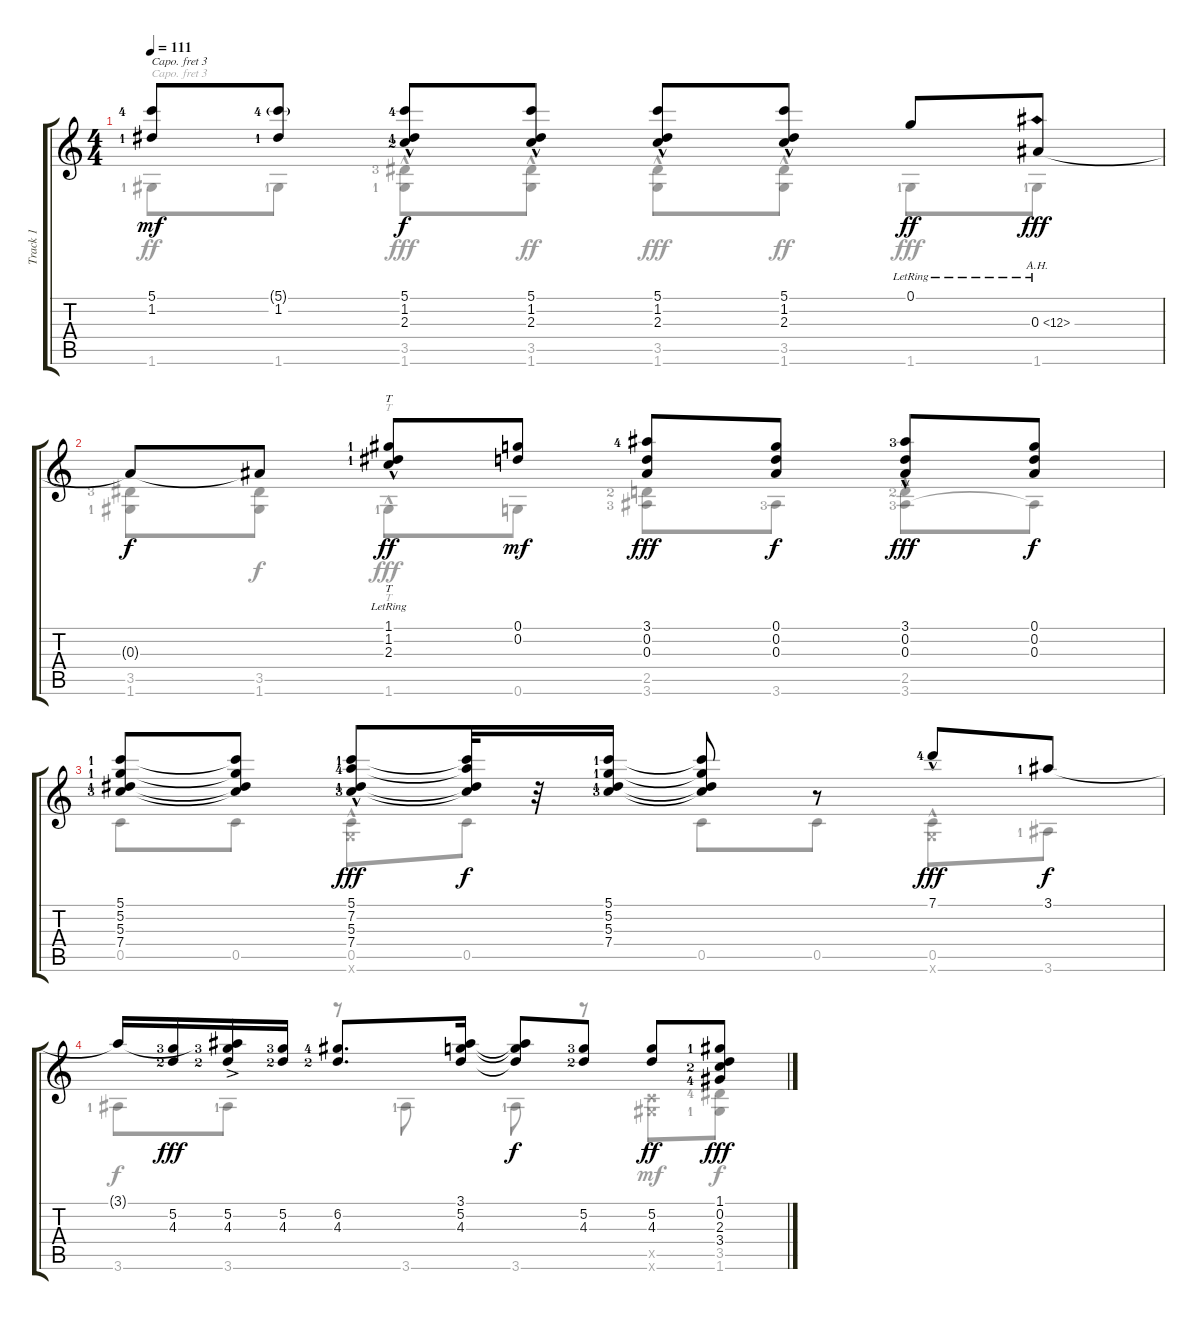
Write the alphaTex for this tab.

\track ("Track 1" "Track 1") {solo instrument acousticguitarsteel}
\staff {score tabs}
\capo 3
\tuning (E4 B3 G3 D3 A2 E2) {hide}
\voice
\ts (4 4)
\tempo 111
\clef g2
\ks c
(5.1{lf 5} 1.2{lf 2}).8{dy mf} (5.1{g lf 5} 1.2{lf 2}).8 (5.1{hac lf 5} 1.2{hac lf 2} 2.3{hac lf 3}).8{dy f} (5.1{hac} 1.2{hac} 2.3{hac}).8 (5.1{hac} 1.2{hac} 2.3{hac}).8 (5.1{hac} 1.2{hac} 2.3{hac}).8 0.1{lr}.8{dy ff} 0.3{ah 12 lr}.8{dy fff} |
0.3{t}.8{dy f} 0.3{t}.8 (1.1{hac lr lf 2} 1.2{hac lr lf 2} 2.3{hac lr}).8{tt dy ff} (0.1 0.2).8{dy mf} (3.1{lf 5} 0.2 0.3).8{dy fff} (0.1 0.2 0.3).8{dy f} (3.1{hac lf 4} 0.2{hac} 0.3{hac}).8{dy fff} (0.1 0.2 0.3).8{dy f} |
(5.1{lf 2} 5.2{lf 2} 5.3{lf 2} 7.4{lf 4}).8 (5.1{t} 5.2{t} 5.3{t} 7.4{t}).8 (5.1{hac lf 2} 7.2{hac lf 5} 5.3{hac lf 2} 7.4{hac lf 4}).8{dy fff} (5.1{t} 7.2{t} 5.3{t} 7.4{t}).32{dy f} r.32 (5.1{lf 2} 5.2{lf 2} 5.3{lf 2} 7.4{lf 4}).16 (5.1{t} 5.2{t} 5.3{t} 7.4{t}).8 r.8 7.1{hac lf 5}.8{dy fff} 3.1{lf 2}.8{dy f} |
3.1{t}.16 (5.2{lf 4} 4.3{lf 3}).16{dy fff} (3.1{t} 5.2{ac lf 4} 4.3{ac lf 3}).16 (5.2{lf 4} 4.3{lf 3}).16 (6.2{lf 5} 4.3{lf 3}).8{d} (3.1 5.2 4.3).16 (3.1{t} 5.2{t} 4.3{t}).8{dy f} (5.2{lf 4} 4.3{lf 3}).8 (5.2 4.3).8{dy ff} (1.1{lf 2} 0.2 2.3{lf 3} 3.4{lf 5}).8{dy fff}
\voice
\clef g2
\ottava regular
\simile none
\ks c
1.6{lf 2}.8{dy ff} 1.6{lf 2}.8 (3.5{hac lf 4} 1.6{hac lf 2}).8{dy fff} (3.5{hac} 1.6{hac}).8{dy ff} (3.5{hac} 1.6{hac}).8{dy fff} (3.5{hac} 1.6{hac}).8{dy ff} 1.6{lf 2}.8{dy fff} 1.6{lf 2}.8 |
(3.5{lf 4} 1.6{lf 2}).8 (3.5 1.6).8{dy f} 1.6{hac lf 2}.8{tt dy fff} 0.6.8{dy mf} (2.5{lf 3} 3.6{lf 4}).8{dy fff} 3.6{lf 4}.8{dy f} (2.5{hac lf 3} 3.6{hac lf 4}).8{dy fff} 3.6{t}.8{dy f} |
0.5.8 0.5.8 (0.5{hac} 0.6{hac x}).8{dy fff} 0.5.8{dy f} 0.5.8 0.5.8 (0.5{hac} 0.6{hac x}).8{dy fff} 3.6{lf 2}.8 |
3.6{lf 2}.8{dy f} 3.6{lf 2}.8 r.8 3.6{lf 2}.8 3.6{lf 2}.8 r.8 (0.5{x} 1.6{x}).8{dy mf} (3.5{lf 5} 1.6{lf 2}).8{dy f}
